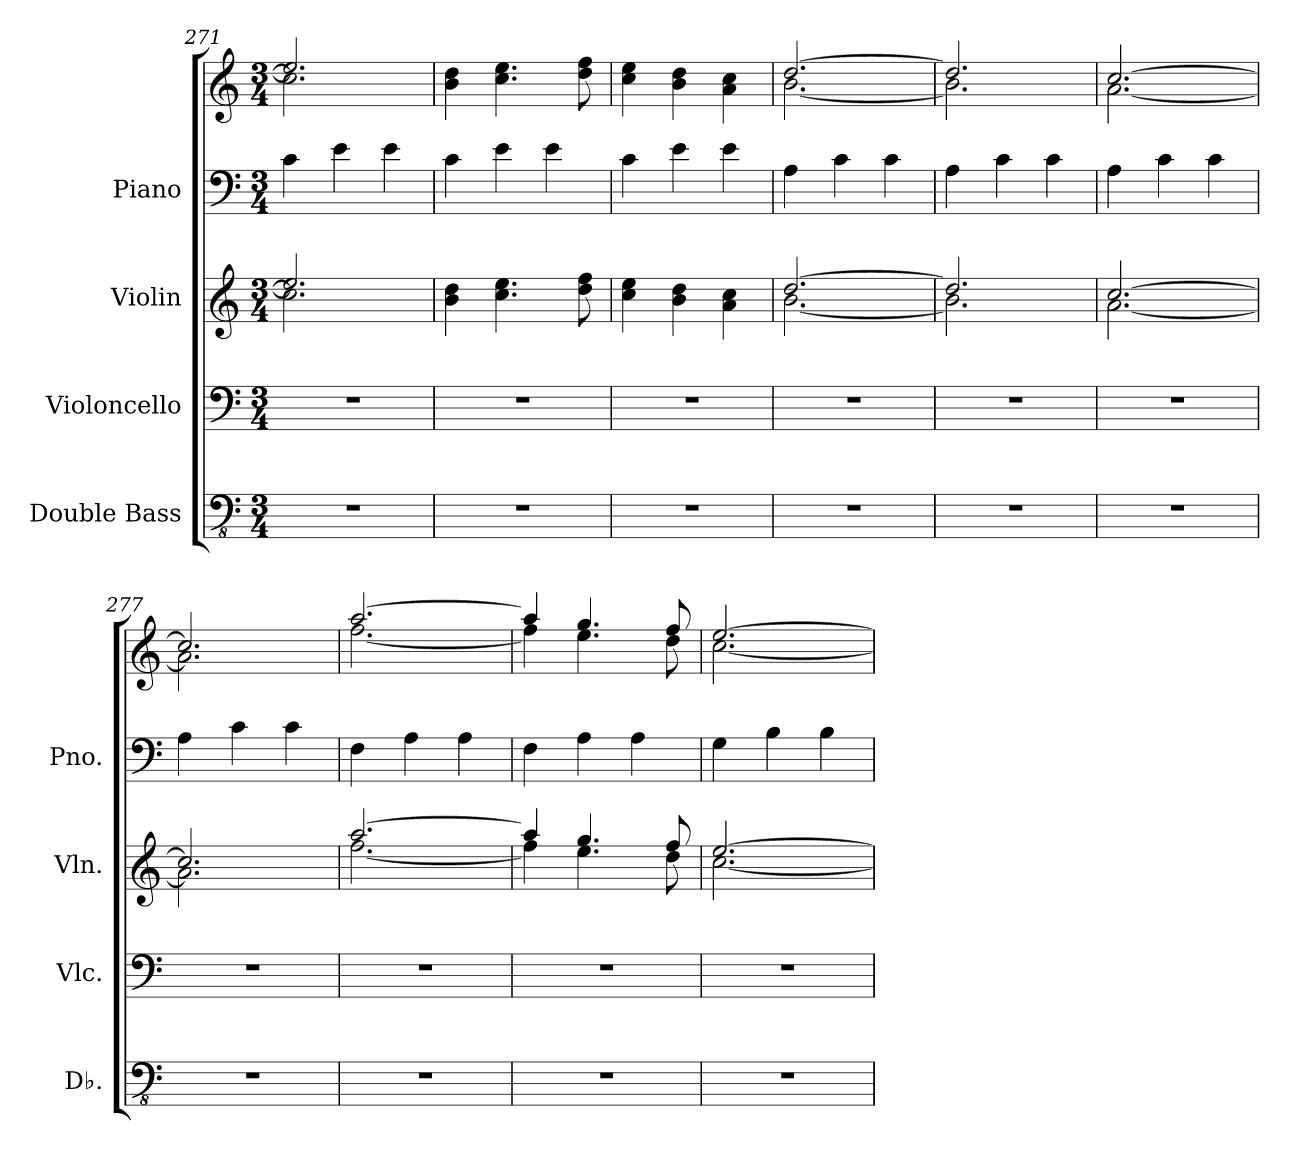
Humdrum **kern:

**kern	**kern	**kern	**kern	**kern
*part4	*part3	*part2	*part1	*part1
*staff5	*staff4	*staff3	*staff2	*staff1
*I"Double Bass	*I"Violoncello	*I"Violin	*I"Piano	*
*I'Db.	*I'Vlc.	*I'Vln.	*I'Pno.	*
!!LO:PB:g=z
*clefFv4	*clefF4	*clefG2	*clefF4	*clefG2
*ITrd7c12	*	*	*	*
*k[]	*k[]	*k[]	*k[]	*k[]
*M3/4	*M3/4	*M3/4	*M3/4	*M3/4
=271	=271	=271	=271	=271
*	*	*^	*	*^
2.r	2.r	2.ee/]	2.cc\]	4c\	2.ee/]	2.cc\]
.	.	.	.	4e\	.	.
.	.	.	.	4e\	.	.
*	*	*v	*v	*	*v	*v
=272	=272	=272	=272	=272
2.r	2.r	4b\ 4dd\	4c\	4b\ 4dd\
.	.	4.cc\ 4.ee\	4e\	4.cc\ 4.ee\
.	.	.	4e\	.
.	.	8dd\ 8ff\	.	8dd\ 8ff\
=273	=273	=273	=273	=273
2.r	2.r	4cc\ 4ee\	4c\	4cc\ 4ee\
.	.	4b\ 4dd\	4e\	4b\ 4dd\
.	.	4a\ 4cc\	4e\	4a\ 4cc\
=274	=274	=274	=274	=274
*	*	*^	*	*^
2.r	2.r	[2.dd/	[2.b\	4A\	[2.dd/	[2.b\
.	.	.	.	4c\	.	.
.	.	.	.	4c\	.	.
=275	=275	=275	=275	=275	=275	=275
2.r	2.r	2.dd/]	2.b\]	4A\	2.dd/]	2.b\]
.	.	.	.	4c\	.	.
.	.	.	.	4c\	.	.
=276	=276	=276	=276	=276	=276	=276
2.r	2.r	[2.cc/	[2.a\	4A\	[2.cc/	[2.a\
.	.	.	.	4c\	.	.
.	.	.	.	4c\	.	.
=277	=277	=277	=277	=277	=277	=277
2.r	2.r	2.cc/]	2.a\]	4A\	2.cc/]	2.a\]
.	.	.	.	4c\	.	.
.	.	.	.	4c\	.	.
=278	=278	=278	=278	=278	=278	=278
2.r	2.r	[2.aa/	[2.ff\	4F\	[2.aa/	[2.ff\
.	.	.	.	4A\	.	.
.	.	.	.	4A\	.	.
=279	=279	=279	=279	=279	=279	=279
2.r	2.r	4aa/]	4ff\]	4F\	4aa/]	4ff\]
.	.	4.gg/	4.ee\	4A\	4.gg/	4.ee\
.	.	.	.	4A\	.	.
.	.	8ff/	8dd\	.	8ff/	8dd\
!!LO:LB:g=z	!!
=280	=280	=280	=280	=280	=280	=280
2.r	2.r	[2.ee/	[2.cc\	4G\	[2.ee/	[2.cc\
.	.	.	.	4B\	.	.
.	.	.	.	4B\	.	.
*	*	*v	*v	*	*v	*v
=	=	=	=	=
*-	*-	*-	*-	*-
